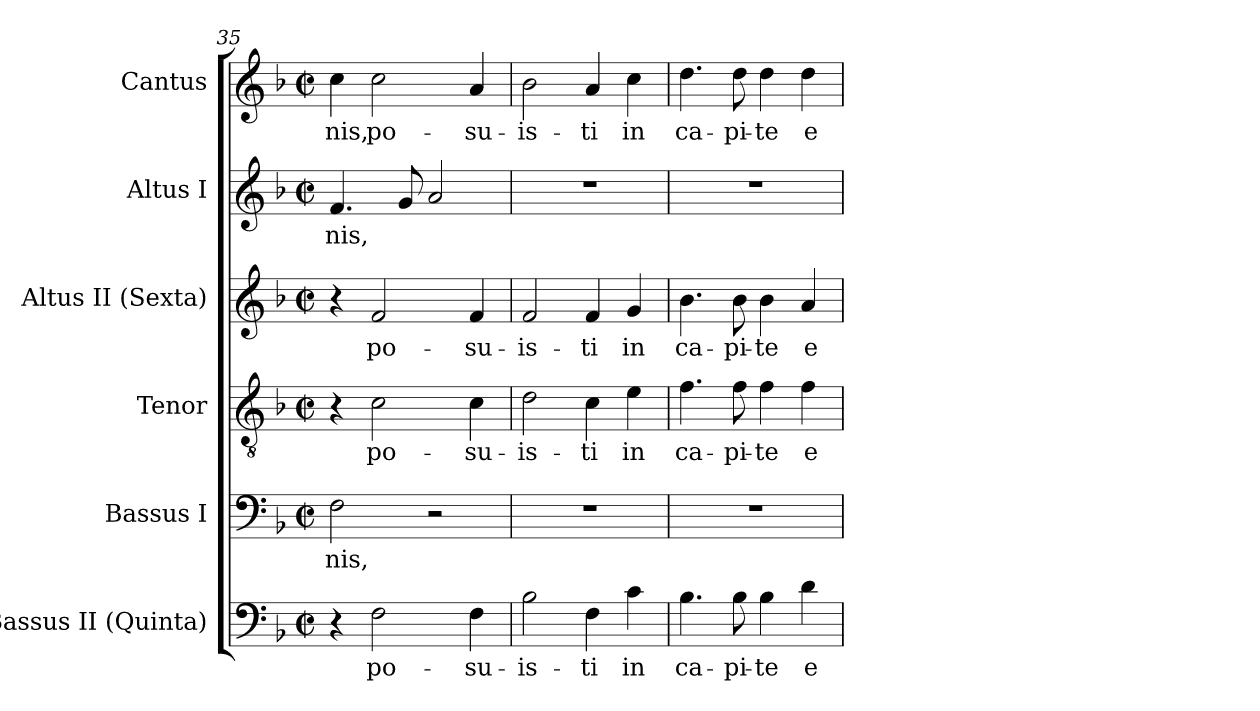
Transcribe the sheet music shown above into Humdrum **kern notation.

**kern	**text	**kern	**text	**kern	**text	**kern	**text	**kern	**text	**kern	**text
*part6	*part6	*part5	*part5	*part4	*part4	*part3	*part3	*part2	*part2	*part1	*part1
*staff6	*staff6	*staff5	*staff5	*staff4	*staff4	*staff3	*staff3	*staff2	*staff2	*staff1	*staff1
*I"Bassus II (Quinta)	*	*I"Bassus I	*	*I"Tenor	*	*I"Altus II (Sexta)	*	*I"Altus I	*	*I"Cantus	*
*I'B.	*	*I'B.	*	*I'T.	*	*I'A.	*	*I'A.	*	*I'S.	*
*clefF4	*	*clefF4	*	*clefGv2	*	*clefG2	*	*clefG2	*	*clefG2	*
*	*	*	*	*ITrd7c12	*	*	*	*	*	*	*
*k[b-]	*	*k[b-]	*	*k[b-]	*	*k[b-]	*	*k[b-]	*	*k[b-]	*
*F:	*	*F:	*	*F:	*	*F:	*	*F:	*	*F:	*
*M2/2	*	*M2/2	*	*M2/2	*	*M2/2	*	*M2/2	*	*M2/2	*
*met(c|)	*	*met(c|)	*	*met(c|)	*	*met(c|)	*	*met(c|)	*	*met(c|)	*
=35	=35	=35	=35	=35	=35	=35	=35	=35	=35	=35	=35
!	!	!	!LO:LY:b:color=#000000	!	!	!	!	!	!	!	!
!	!	!	!	!	!	!	!	!	!LO:LY:b:color=#000000	!	!
!	!	!	!	!	!	!	!	!	!	!	!LO:LY:b:color=#000000
4r	.	2Fi\	-nis,	4r	.	4r	.	4.fi/	-nis,	4cci\	-nis,
!	!LO:LY:b:color=#000000	!	!	!	!	!	!	!	!	!	!
!	!	!	!	!	!LO:LY:b:color=#000000	!	!	!	!	!	!
!	!	!	!	!	!	!	!LO:LY:b:color=#000000	!	!	!	!
!	!	!	!	!	!	!	!	!	!	!	!LO:LY:b:color=#000000
2Fi\	po-	.	.	2Ci\	po-	2fi/	po-	.	.	2cci\	po-
.	.	.	.	.	.	.	.	8gi/	.	.	.
.	.	2r	.	.	.	.	.	2ai/	.	.	.
!	!LO:LY:b:color=#000000	!	!	!	!	!	!	!	!	!	!
!	!	!	!	!	!LO:LY:b:color=#000000	!	!	!	!	!	!
!	!	!	!	!	!	!	!LO:LY:b:color=#000000	!	!	!	!
!	!	!	!	!	!	!	!	!	!	!	!LO:LY:b:color=#000000
4Fi\	-su-	.	.	4Ci\	-su-	4fi/	-su-	.	.	4ai/	-su-
=36	=36	=36	=36	=36	=36	=36	=36	=36	=36	=36	=36
!	!LO:LY:b:color=#000000	!	!	!	!	!	!	!	!	!	!
!	!	!	!	!	!LO:LY:b:color=#000000	!	!	!	!	!	!
!	!	!	!	!	!	!	!LO:LY:b:color=#000000	!	!	!	!
!	!	!	!	!	!	!	!	!	!	!	!LO:LY:b:color=#000000
2B-i\	-is-	1r	.	2Di\	-is-	2fi/	-is-	1r	.	2b-i\	-is-
!	!LO:LY:b:color=#000000	!	!	!	!	!	!	!	!	!	!
!	!	!	!	!	!LO:LY:b:color=#000000	!	!	!	!	!	!
!	!	!	!	!	!	!	!LO:LY:b:color=#000000	!	!	!	!
!	!	!	!	!	!	!	!	!	!	!	!LO:LY:b:color=#000000
4Fi\	-ti	.	.	4Ci\	-ti	4fi/	-ti	.	.	4ai/	-ti
!	!LO:LY:b:color=#000000	!	!	!	!	!	!	!	!	!	!
!	!	!	!	!	!LO:LY:b:color=#000000	!	!	!	!	!	!
!	!	!	!	!	!	!	!LO:LY:b:color=#000000	!	!	!	!
!	!	!	!	!	!	!	!	!	!	!	!LO:LY:b:color=#000000
4ci\	in	.	.	4Ei\	in	4gi/	in	.	.	4cci\	in
=37	=37	=37	=37	=37	=37	=37	=37	=37	=37	=37	=37
!	!LO:LY:b:color=#000000	!	!	!	!	!	!	!	!	!	!
!	!	!	!	!	!LO:LY:b:color=#000000	!	!	!	!	!	!
!	!	!	!	!	!	!	!LO:LY:b:color=#000000	!	!	!	!
!	!	!	!	!	!	!	!	!	!	!	!LO:LY:b:color=#000000
4.B-i\	ca-	1r	.	4.Fi\	ca-	4.b-i\	ca-	1r	.	4.ddi\	ca-
!	!LO:LY:b:color=#000000	!	!	!	!	!	!	!	!	!	!
!	!	!	!	!	!LO:LY:b:color=#000000	!	!	!	!	!	!
!	!	!	!	!	!	!	!LO:LY:b:color=#000000	!	!	!	!
!	!	!	!	!	!	!	!	!	!	!	!LO:LY:b:color=#000000
8B-i\	-pi-	.	.	8Fi\	-pi-	8b-i\	-pi-	.	.	8ddi\	-pi-
!	!LO:LY:b:color=#000000	!	!	!	!	!	!	!	!	!	!
!	!	!	!	!	!LO:LY:b:color=#000000	!	!	!	!	!	!
!	!	!	!	!	!	!	!LO:LY:b:color=#000000	!	!	!	!
!	!	!	!	!	!	!	!	!	!	!	!LO:LY:b:color=#000000
4B-i\	-te	.	.	4Fi\	-te	4b-i\	-te	.	.	4ddi\	-te
!	!LO:LY:b:color=#000000	!	!	!	!	!	!	!	!	!	!
!	!	!	!	!	!LO:LY:b:color=#000000	!	!	!	!	!	!
!	!	!	!	!	!	!	!LO:LY:b:color=#000000	!	!	!	!
!	!	!	!	!	!	!	!	!	!	!	!LO:LY:b:color=#000000
4di\	e-	.	.	4Fi\	e-	4ai/	e-	.	.	4ddi\	e-
=	=	=	=	=	=	=	=	=	=	=	=
*-	*-	*-	*-	*-	*-	*-	*-	*-	*-	*-	*-
